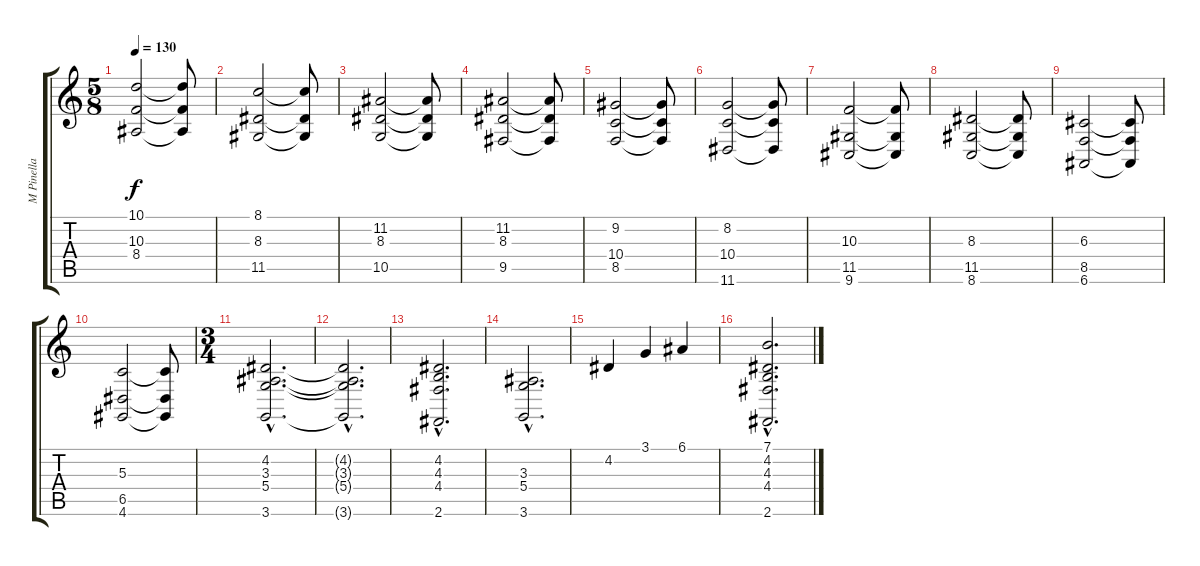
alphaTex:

\track ("M Pinella" "M Pinella") {instrument stringensemble2}
\staff {score tabs}
\tuning (E4 B3 G3 D3 A2 E2) {hide}
\ts (5 8)
\tempo 130
\clef g2
\ks c
(10.1 10.3 8.4).2{dy f} (10.1{t} 10.3{t} 8.4{t}).8 |
(8.1 8.3 11.5).2 (8.1{t} 8.3{t} 11.5{t}).8 |
(11.2 8.3 10.5).2 (11.2{t} 8.3{t} 10.5{t}).8 |
(11.2 8.3 9.5).2 (11.2{t} 8.3{t} 9.5{t}).8 |
(9.2 10.4 8.5).2 (9.2{t} 10.4{t} 8.5{t}).8 |
(8.2 10.4 11.6).2 (8.2{t} 10.4{t} 11.6{t}).8 |
(10.3 11.5 9.6).2 (10.3{t} 11.5{t} 9.6{t}).8 |
(8.3 11.5 8.6).2 (8.3{t} 11.5{t} 8.6{t}).8 |
(6.3 8.5 6.6).2 (6.3{t} 8.5{t} 6.6{t}).8 |
(5.3 6.5 4.6).2 (5.3{t} 6.5{t} 4.6{t}).8 |
\ts (3 4)
(4.2{hac} 3.3{hac} 5.4{hac} 3.6{hac}).2{d} |
(4.2{hac t} 3.3{hac t} 5.4{hac t} 3.6{hac t}).2{d} |
(4.2{hac} 4.3{hac} 4.4{hac} 2.6{hac}).2{d} |
(3.3{hac} 5.4{hac} 3.6{hac}).2{d} |
4.2.4 3.1.4 6.1.4 |
(7.1{hac} 4.2{hac} 4.3{hac} 4.4{hac} 2.6{hac}).2{d}
